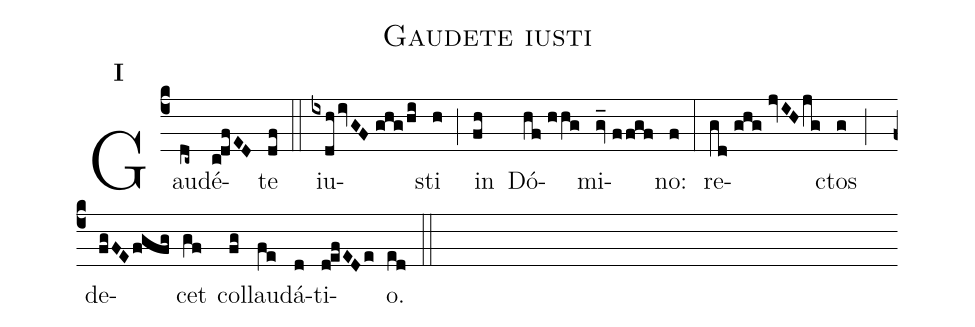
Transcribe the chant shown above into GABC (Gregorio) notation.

name:Gaudete iusti;
mode:I;
office-part:Communiones;
%%
(c4) Gau(dc~)dé(c!dfED)te(df) (::) iu(ixdh/ivGF//ghg/hi)sti(h) (;) in(fh) Dó(hf//hhg)mi(gv_//ffgf)no:(f) (:) re(gd//ghg//jvIH/jg)ctos(g) (;) de(fgFE/fgfg)cet(gf) col(fg)lau(fe)dá(d)ti(d!efEDe)o.(ed) (::)
